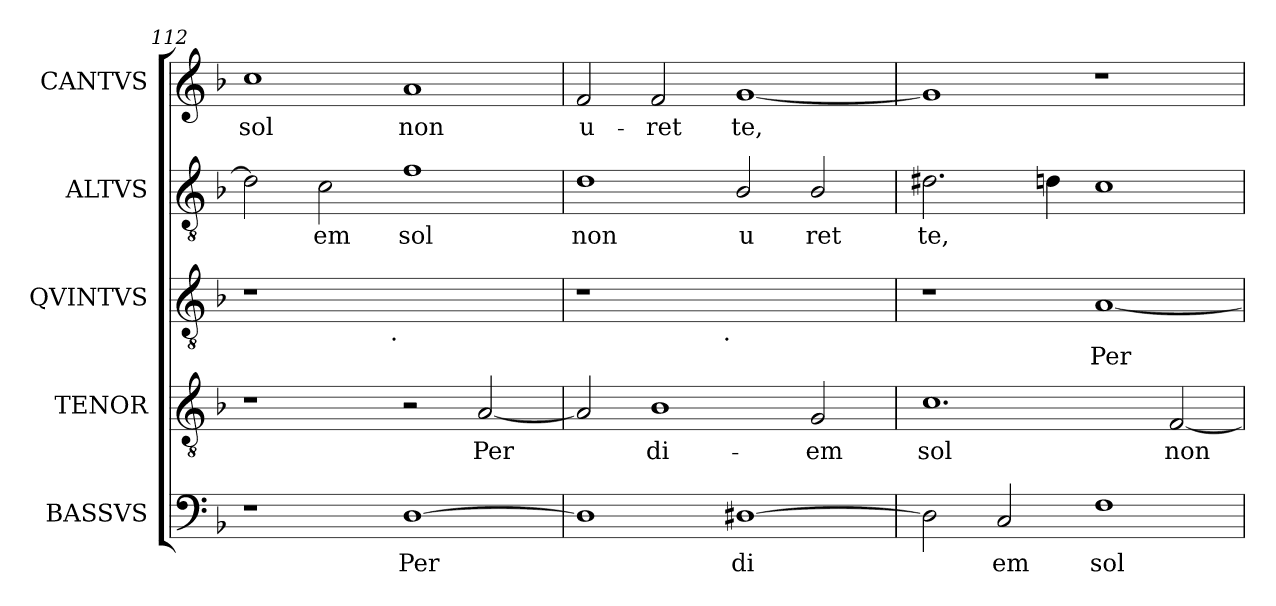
**kern	**text	**kern	**text	**kern	**text	**kern	**text	**kern	**text
*part5	*part5	*part4	*part4	*part3	*part3	*part2	*part2	*part1	*part1
*staff5	*staff5	*staff4	*staff4	*staff3	*staff3	*staff2	*staff2	*staff1	*staff1
*I"BASSVS	*	*I"TENOR	*	*I"QVINTVS	*	*I"ALTVS	*	*I"CANTVS	*
*clefF4	*	*clefGv2	*	*clefGv2	*	*clefGv2	*	*clefG2	*
*ITrd-3c-5	*	*ITrd-3c-5	*	*ITrd-3c-5	*	*ITrd-3c-5	*	*	*
*k[b-e-]	*	*k[b-e-]	*	*k[b-e-]	*	*k[b-e-]	*	*k[b-]	*
*B-:	*	*B-:	*	*B-:	*	*B-:	*	*F:	*
=112	=112	=112	=112	=112	=112	=112	=112	=112	=112
!	!	!	!	!	!	!	!LO:LY:b:cj	!	!LO:LY:b:cj
*	*	*	*	*^	*	*	*	*	*
1r	.	1r	.	1r	2ryy	.	2g#\]	.	1cc	sol
!	!	!	!	!	!	!	!	!LO:LY:b:cj	!	!
.	.	.	.	.	4...ryy	.	2f\	em	.	.
!	!	!	!	!	!LO:TX:b:t=.	!	!	!	!	!
.	.	.	.	.	1ryy	.	.	.	.	.
!	!LO:LY:b:cj	!	!	!	!	!	!	!LO:LY:b:cj	!	!LO:LY:b:cj
[>1G	Per	2r	.	1ryy	.	.	1b-	sol	1a	non
!	!	!	!LO:LY:b:cj	!	!	!	!	!	!	!
.	.	[<2d/	-Per	.	.	.	.	.	.	.
.	.	.	.	.	32ryy	.	.	.	.	.
=113	=113	=113	=113	=113	=113	=113	=113	=113	=113	=113
!	!LO:LY:b:cj	!	!LO:LY:b:cj	!	!	!	!	!LO:LY:b:cj	!	!LO:LY:b:cj
1G]	.	2d/]	.	1r	2ryy	.	1g	non	2f/	u-
!	!	!	!LO:LY:b:cj	!	!	!	!	!	!	!LO:LY:b:cj
.	.	1e-	di-	.	4...ryy	.	.	.	2f/	-ret
!	!	!	!	!	!LO:TX:b:t=.	!	!	!	!	!
.	.	.	.	.	1ryy	.	.	.	.	.
!	!LO:LY:b:cj	!	!	!	!	!	!	!LO:LY:b:cj	!	!LO:LY:b:cj
[>1G#X	di	.	.	1ryy	.	.	2e-/	u	[<1g	te,
!	!	!	!LO:LY:b:cj	!	!	!	!	!LO:LY:b:cj	!	!
.	.	2c/	-em	.	.	.	2e-/	ret	.	.
.	.	.	.	.	32ryy	.	.	.	.	.
=114	=114	=114	=114	=114	=114	=114	=114	=114	=114	=114
!	!LO:LY:b:cj	!	!LO:LY:b:cj	!	!	!	!	!LO:LY:b:cj	!	!LO:LY:b:cj
*	*	*	*	*v	*v	*	*	*	*	*
2G#\]	.	1.f	sol	1r	.	2.g#\	te,	1g]	.
!	!LO:LY:b:cj	!	!	!	!	!	!	!	!
2F/	em	.	.	.	.	.	.	.	.
!	!	!	!	!	!	!	!LO:LY:b:cj	!	!
.	.	.	.	.	.	4g\	.	.	.
!	!LO:LY:b:cj	!	!	!	!LO:LY:b:cj	!	!LO:LY:b:cj	!	!
1B-	sol	.	.	[<1d	Per	1f	.	1r	.
!	!	!	!LO:LY:b:cj	!	!	!	!	!	!
.	.	[<2B-/	non	.	.	.	.	.	.
=	=	=	=	=	=	=	=	=	=
*-	*-	*-	*-	*-	*-	*-	*-	*-	*-
